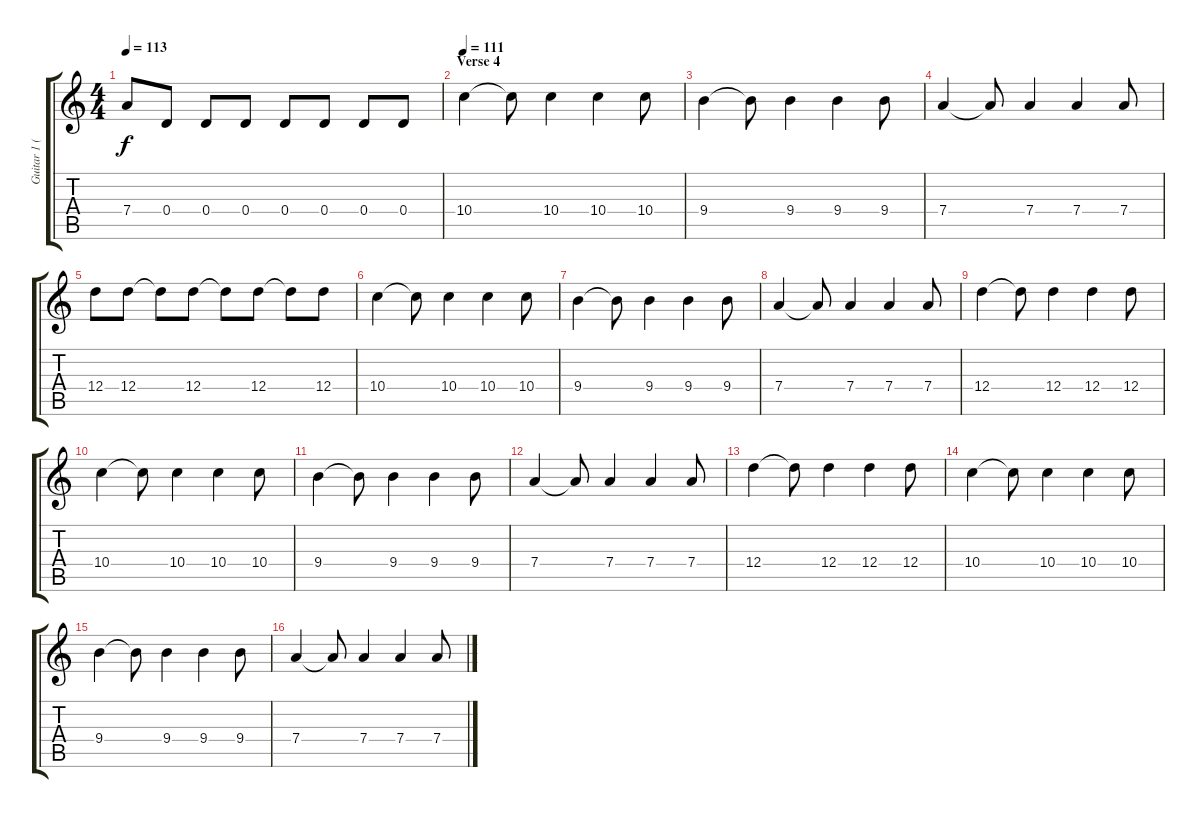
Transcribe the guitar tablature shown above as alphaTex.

\track ("Guitar 1 (Daniel)" "Guitar 1 (") {instrument acousticguitarnylon}
\staff {score tabs}
\tuning (E4 B3 G3 D3 A2 E2) {hide}
\ts (4 4)
\tempo 113
\clef g2
\ks c
7.4.8{dy f} 0.4.8 0.4.8 0.4.8 0.4.8 0.4.8 0.4.8 0.4.8 |
\section ("" "Verse 4")
\tempo 111
10.4.4{volume 10 balance 12 instrument acousticguitarnylon} 10.4{t}.8 10.4.4 10.4.4 10.4.8 |
9.4.4 9.4{t}.8 9.4.4 9.4.4 9.4.8 |
7.4.4 7.4{t}.8 7.4.4 7.4.4 7.4.8 |
12.4.8 12.4.8 12.4{t}.8 12.4.8 12.4{t}.8 12.4.8 12.4{t}.8 12.4.8 |
10.4.4 10.4{t}.8 10.4.4 10.4.4 10.4.8 |
9.4.4 9.4{t}.8 9.4.4 9.4.4 9.4.8 |
7.4.4 7.4{t}.8 7.4.4 7.4.4 7.4.8 |
12.4.4 12.4{t}.8 12.4.4 12.4.4 12.4.8 |
10.4.4 10.4{t}.8 10.4.4 10.4.4 10.4.8 |
9.4.4 9.4{t}.8 9.4.4 9.4.4 9.4.8 |
7.4.4 7.4{t}.8 7.4.4 7.4.4 7.4.8 |
12.4.4 12.4{t}.8 12.4.4 12.4.4 12.4.8 |
10.4.4 10.4{t}.8 10.4.4 10.4.4 10.4.8 |
9.4.4 9.4{t}.8 9.4.4 9.4.4 9.4.8 |
7.4.4 7.4{t}.8 7.4.4 7.4.4 7.4.8
